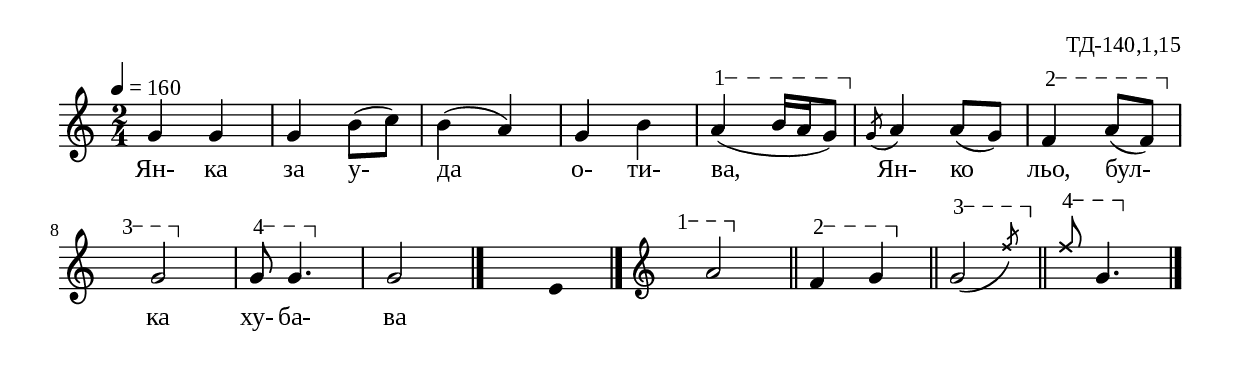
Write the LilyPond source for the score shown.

%{
kav_140_1_15
%}

\include "td-preamble.ly"

\score {
\relative c'' {
 \tempo 4 = 160
 \time 2/4
g4 g | g b8( c) | b4( a) | g b | 
\varA
a\startTextSpan( b16[ a g8\stopTextSpan]) | 
\acciaccatura g8 a4 a8( g) |
\varB
f4\startTextSpan a8( f\stopTextSpan) | 
\break
\varC
\set Score.measureLength = #(ly:make-moment 3 4)
s4\startTextSpan g2\stopTextSpan | 
\set Score.measureLength = #(ly:make-moment 2 4)
\varD
g8\startTextSpan g4.\stopTextSpan | 
\par
g2
 \bar "|." 
 s4 \fixB e \fixC
  \bar "|." 
 \endm
\varA
\set Score.measureLength = #(ly:make-moment 3 4)
s4\startTextSpan a2\stopTextSpan \bar "||"
\set Score.measureLength = #(ly:make-moment 2 4)
\varB
f4\startTextSpan g\stopTextSpan \bar "||"
\varC
 \afterGrace g2\startTextSpan\( { \stdB 
\once \override NoteHead #'style = #'cross 
f'8\stopTextSpan\) \stdE } \bar "||"
\varD
\stemUp
\once \override NoteHead #'style = #'cross 
f8\startTextSpan g,4.\stopTextSpan 
\bar "|." 
}
\addlyrics { Ян- ка за у- да о- ти- ва, Ян- ко льо, бул- ка ху- ба- ва }
%
\layout {
  indent = #0
  line-width = 190\mm
  ragged-right=##f
}
%
\midi { 
	\context {
		\Score
		tempoWholesPerMinute = #(ly:make-moment 160 4)
		}
	}
}
%
\header{
  opus = "ТД-140,1,15"
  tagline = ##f
}


